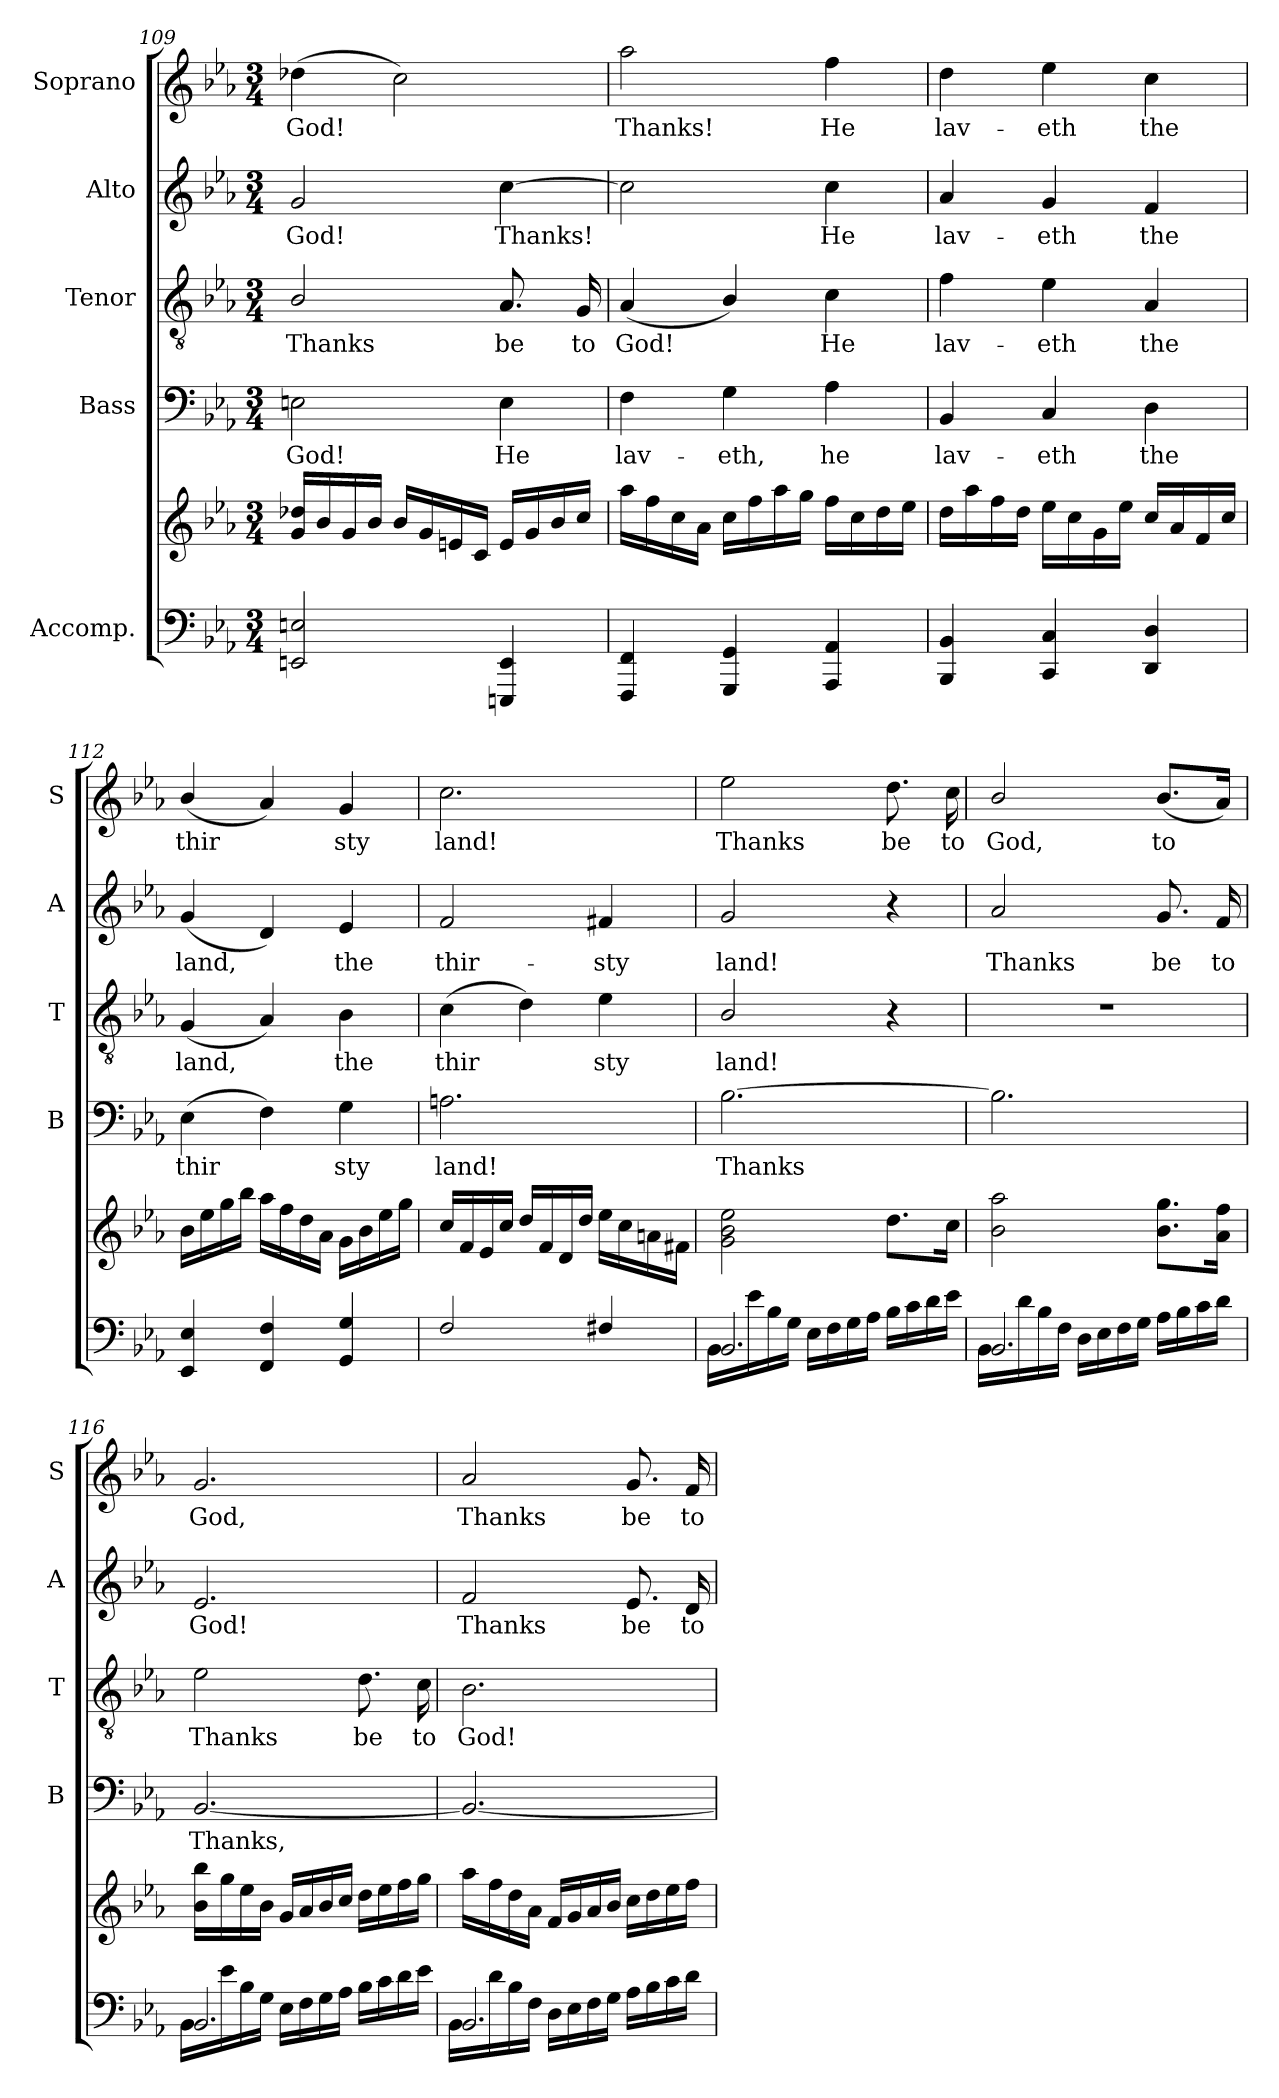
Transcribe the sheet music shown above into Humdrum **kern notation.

**kern	**kern	**kern	**text	**kern	**text	**kern	**text	**kern	**text
*part5	*part5	*part4	*part4	*part3	*part3	*part2	*part2	*part1	*part1
*staff6	*staff5	*staff4	*staff4	*staff3	*staff3	*staff2	*staff2	*staff1	*staff1
*I"Accomp.	*	*I"Bass	*	*I"Tenor	*	*I"Alto	*	*I"Soprano	*
*	*	*I'B	*	*I'T	*	*I'A	*	*I'S	*
*clefF4	*clefG2	*clefF4	*	*clefGv2	*	*clefG2	*	*clefG2	*
*k[b-e-a-]	*k[b-e-a-]	*k[b-e-a-]	*	*k[b-e-a-]	*	*k[b-e-a-]	*	*k[b-e-a-]	*
*E-:	*E-:	*E-:	*	*E-:	*	*E-:	*	*E-:	*
*M3/4	*M3/4	*M3/4	*	*M3/4	*	*M3/4	*	*M3/4	*
=109	=109	=109	=109	=109	=109	=109	=109	=109	=109
*^	*	*	*	*	*	*	*	*	*
!	!LO:N:vis=1	!	!	!LO:LY:b	!	!LO:LY:b	!	!LO:LY:b	!	!LO:LY:b
2EEn/ 2En/	2.ryy	16g/ 16dd-X/LL	2En\	God!	2B-/	Thanks	2g/	God!	(>4dd-X\	God!
.	.	16b-/	.	.	.	.	.	.	.	.
.	.	16g/	.	.	.	.	.	.	.	.
.	.	16b-/JJ	.	.	.	.	.	.	.	.
.	.	16b-/LL	.	.	.	.	.	.	2cc\)	.
.	.	16g/	.	.	.	.	.	.	.	.
.	.	16en/	.	.	.	.	.	.	.	.
.	.	16c/JJ	.	.	.	.	.	.	.	.
!	!	!	!	!LO:LY:b	!	!LO:LY:b	!	!LO:LY:b	!	!
4EEEn/ 4EE/	.	16e/LL	4E\	He	8.A-/	be	[4cc\	Thanks!	.	.
.	.	16g/	.	.	.	.	.	.	.	.
.	.	16b-/	.	.	.	.	.	.	.	.
!	!	!	!	!	!	!LO:LY:b	!	!	!	!
.	.	16cc/JJ	.	.	16G/	to	.	.	.	.
=110	=110	=110	=110	=110	=110	=110	=110	=110	=110	=110
!	!LO:N:vis=1	!	!	!LO:LY:b	!	!LO:LY:b	!	!	!	!LO:LY:b
4FFF/ 4FF/	2.ryy	16aa-\LL	4F\	lav-	(<4A-/	God!	2cc\]	.	2aa-\	Thanks!
.	.	16ff\	.	.	.	.	.	.	.	.
.	.	16cc\	.	.	.	.	.	.	.	.
.	.	16a-\JJ	.	.	.	.	.	.	.	.
!	!	!	!	!LO:LY:b	!	!	!	!	!	!
4GGG/ 4GG/	.	16cc\LL	4G\	-eth,	4B-/)	.	.	.	.	.
.	.	16ff\	.	.	.	.	.	.	.	.
.	.	16aa-\	.	.	.	.	.	.	.	.
.	.	16gg\JJ	.	.	.	.	.	.	.	.
!	!	!	!	!LO:LY:b	!	!LO:LY:b	!	!LO:LY:b	!	!LO:LY:b
4AAA-/ 4AA-/	.	16ff\LL	4A-\	he	4c\	He	4cc\	He	4ff\	He
.	.	16cc\	.	.	.	.	.	.	.	.
.	.	16dd\	.	.	.	.	.	.	.	.
.	.	16ee-\JJ	.	.	.	.	.	.	.	.
!!LO:LB:g=z
=111	=111	=111	=111	=111	=111	=111	=111	=111	=111	=111
!	!LO:N:vis=1	!	!	!LO:LY:b	!	!LO:LY:b	!	!LO:LY:b	!	!LO:LY:b
4BBB-/ 4BB-/	2.ryy	16dd\LL	4BB-/	lav-	4f\	lav-	4a-/	lav-	4dd\	lav-
.	.	16aa-\	.	.	.	.	.	.	.	.
.	.	16ff\	.	.	.	.	.	.	.	.
.	.	16dd\JJ	.	.	.	.	.	.	.	.
!	!	!	!	!LO:LY:b	!	!LO:LY:b	!	!LO:LY:b	!	!LO:LY:b
4CC/ 4C/	.	16ee-\LL	4C/	-eth	4e-\	-eth	4g/	-eth	4ee-\	-eth
.	.	16cc\	.	.	.	.	.	.	.	.
.	.	16g\	.	.	.	.	.	.	.	.
.	.	16ee-\JJ	.	.	.	.	.	.	.	.
!	!	!	!	!LO:LY:b	!	!LO:LY:b	!	!LO:LY:b	!	!LO:LY:b
4DD/ 4D/	.	16cc/LL	4D\	the	4A-/	the	4f/	the	4cc\	the
.	.	16a-/	.	.	.	.	.	.	.	.
.	.	16f/	.	.	.	.	.	.	.	.
.	.	16cc/JJ	.	.	.	.	.	.	.	.
=112	=112	=112	=112	=112	=112	=112	=112	=112	=112	=112
!	!LO:N:vis=1	!	!	!LO:LY:b	!	!LO:LY:b	!	!LO:LY:b	!	!LO:LY:b
4EE-/ 4E-/	2.ryy	16b-\LL	(>4E-\	thir­	(<4G/	land,	(<4g/	land,	(<4b-/	thir­
.	.	16ee-\	.	.	.	.	.	.	.	.
.	.	16gg\	.	.	.	.	.	.	.	.
.	.	16bb-\JJ	.	.	.	.	.	.	.	.
4FF/ 4F/	.	16aa-\LL	4F\)	.	4A-/)	.	4d/)	.	4a-/)	.
.	.	16ff\	.	.	.	.	.	.	.	.
.	.	16dd\	.	.	.	.	.	.	.	.
.	.	16a-\JJ	.	.	.	.	.	.	.	.
!	!	!	!	!LO:LY:b	!	!LO:LY:b	!	!LO:LY:b	!	!LO:LY:b
4GG/ 4G/	.	16g\LL	4G\	sty	4B-\	the	4e-/	the	4g/	sty
.	.	16b-\	.	.	.	.	.	.	.	.
.	.	16ee-\	.	.	.	.	.	.	.	.
.	.	16gg\JJ	.	.	.	.	.	.	.	.
=113	=113	=113	=113	=113	=113	=113	=113	=113	=113	=113
!	!LO:N:vis=1	!	!	!LO:LY:b	!	!LO:LY:b	!	!LO:LY:b	!	!LO:LY:b
2F/	2.ryy	16cc/LL	2.An\	land!	(>4c\	thir­	2f/	thir-	2.cc\	land!
.	.	16f/	.	.	.	.	.	.	.	.
.	.	16e-/	.	.	.	.	.	.	.	.
.	.	16cc/JJ	.	.	.	.	.	.	.	.
.	.	16dd/LL	.	.	4d\)	.	.	.	.	.
.	.	16f/	.	.	.	.	.	.	.	.
.	.	16d/	.	.	.	.	.	.	.	.
.	.	16dd/JJ	.	.	.	.	.	.	.	.
!	!	!	!	!	!	!LO:LY:b	!	!LO:LY:b	!	!
4F#X/	.	16ee-\LL	.	.	4e-\	sty	4f#X/	-sty	.	.
.	.	16cc\	.	.	.	.	.	.	.	.
.	.	16an\	.	.	.	.	.	.	.	.
.	.	16f#X\JJ	.	.	.	.	.	.	.	.
=114	=114	=114	=114	=114	=114	=114	=114	=114	=114	=114
!	!	!	!	!LO:LY:b	!	!LO:LY:b	!	!LO:LY:b	!	!LO:LY:b
2.BB-/	16BB-\LL	2g\ 2b-\ 2ee-\	[2.B-\	Thanks	2B-/	land!	2g/	land!	2ee-\	Thanks
.	16e-\	.	.	.	.	.	.	.	.	.
.	16B-\	.	.	.	.	.	.	.	.	.
.	16G\JJ	.	.	.	.	.	.	.	.	.
.	16E-\LL	.	.	.	.	.	.	.	.	.
.	16F\	.	.	.	.	.	.	.	.	.
.	16G\	.	.	.	.	.	.	.	.	.
.	16A-\JJ	.	.	.	.	.	.	.	.	.
!	!	!	!	!	!	!	!	!	!	!LO:LY:b
.	16B-\LL	8.dd\L	.	.	4r	.	4r	.	8.dd\	be
.	16c\	.	.	.	.	.	.	.	.	.
.	16d\	.	.	.	.	.	.	.	.	.
!	!	!	!	!	!	!	!	!	!	!LO:LY:b
.	16e-\JJ	16cc\Jk	.	.	.	.	.	.	16cc\	to
=115	=115	=115	=115	=115	=115	=115	=115	=115	=115	=115
!	!	!	!	!	!	!	!	!LO:LY:b	!	!LO:LY:b
2.BB-/	16BB-\LL	2b-\ 2aa-\	2.B-\]	.	2.r	.	2a-/	Thanks	2b-/	God,
.	16d\	.	.	.	.	.	.	.	.	.
.	16B-\	.	.	.	.	.	.	.	.	.
.	16F\JJ	.	.	.	.	.	.	.	.	.
.	16D\LL	.	.	.	.	.	.	.	.	.
.	16E-\	.	.	.	.	.	.	.	.	.
.	16F\	.	.	.	.	.	.	.	.	.
.	16G\JJ	.	.	.	.	.	.	.	.	.
!	!	!	!	!	!	!	!	!LO:LY:b	!	!LO:LY:b
.	16A-\LL	8.b-\ 8.gg\L	.	.	.	.	8.g/	be	(<8.b-/L	to
.	16B-\	.	.	.	.	.	.	.	.	.
.	16c\	.	.	.	.	.	.	.	.	.
!	!	!	!	!	!	!	!	!LO:LY:b	!	!
.	16d\JJ	16a-\ 16ff\Jk	.	.	.	.	16f/	to	16a-/Jk)	.
!!LO:PB:g=z
=116	=116	=116	=116	=116	=116	=116	=116	=116	=116	=116
!	!	!	!	!LO:LY:b	!	!LO:LY:b	!	!LO:LY:b	!	!LO:LY:b
2.BB-/	16BB-\LL	16b-\ 16bb-\LL	[2.BB-/	Thanks,	2e-\	Thanks	2.e-/	God!	2.g/	God,
.	16e-\	16gg\	.	.	.	.	.	.	.	.
.	16B-\	16ee-\	.	.	.	.	.	.	.	.
.	16G\JJ	16b-\JJ	.	.	.	.	.	.	.	.
.	16E-\LL	16g/LL	.	.	.	.	.	.	.	.
.	16F\	16a-/	.	.	.	.	.	.	.	.
.	16G\	16b-/	.	.	.	.	.	.	.	.
.	16A-\JJ	16cc/JJ	.	.	.	.	.	.	.	.
!	!	!	!	!	!	!LO:LY:b	!	!	!	!
.	16B-\LL	16dd\LL	.	.	8.d\	be	.	.	.	.
.	16c\	16ee-\	.	.	.	.	.	.	.	.
.	16d\	16ff\	.	.	.	.	.	.	.	.
!	!	!	!	!	!	!LO:LY:b	!	!	!	!
.	16e-\JJ	16gg\JJ	.	.	16c\	to	.	.	.	.
=117	=117	=117	=117	=117	=117	=117	=117	=117	=117	=117
!	!	!	!	!	!	!LO:LY:b	!	!LO:LY:b	!	!LO:LY:b
2.BB-/	16BB-\LL	16aa-\LL	2.BB-/_	.	2.B-\	God!	2f/	Thanks	2a-/	Thanks
.	16d\	16ff\	.	.	.	.	.	.	.	.
.	16B-\	16dd\	.	.	.	.	.	.	.	.
.	16F\JJ	16a-\JJ	.	.	.	.	.	.	.	.
.	16D\LL	16f/LL	.	.	.	.	.	.	.	.
.	16E-\	16g/	.	.	.	.	.	.	.	.
.	16F\	16a-/	.	.	.	.	.	.	.	.
.	16G\JJ	16b-/JJ	.	.	.	.	.	.	.	.
!	!	!	!	!	!	!	!	!LO:LY:b	!	!LO:LY:b
.	16A-\LL	16cc\LL	.	.	.	.	8.e-/	be	8.g/	be
.	16B-\	16dd\	.	.	.	.	.	.	.	.
.	16c\	16ee-\	.	.	.	.	.	.	.	.
!	!	!	!	!	!	!	!	!LO:LY:b	!	!LO:LY:b
.	16d\JJ	16ff\JJ	.	.	.	.	16d/	to	16f/	to
*v	*v	*	*	*	*	*	*	*	*	*
=	=	=	=	=	=	=	=	=	=
*-	*-	*-	*-	*-	*-	*-	*-	*-	*-
